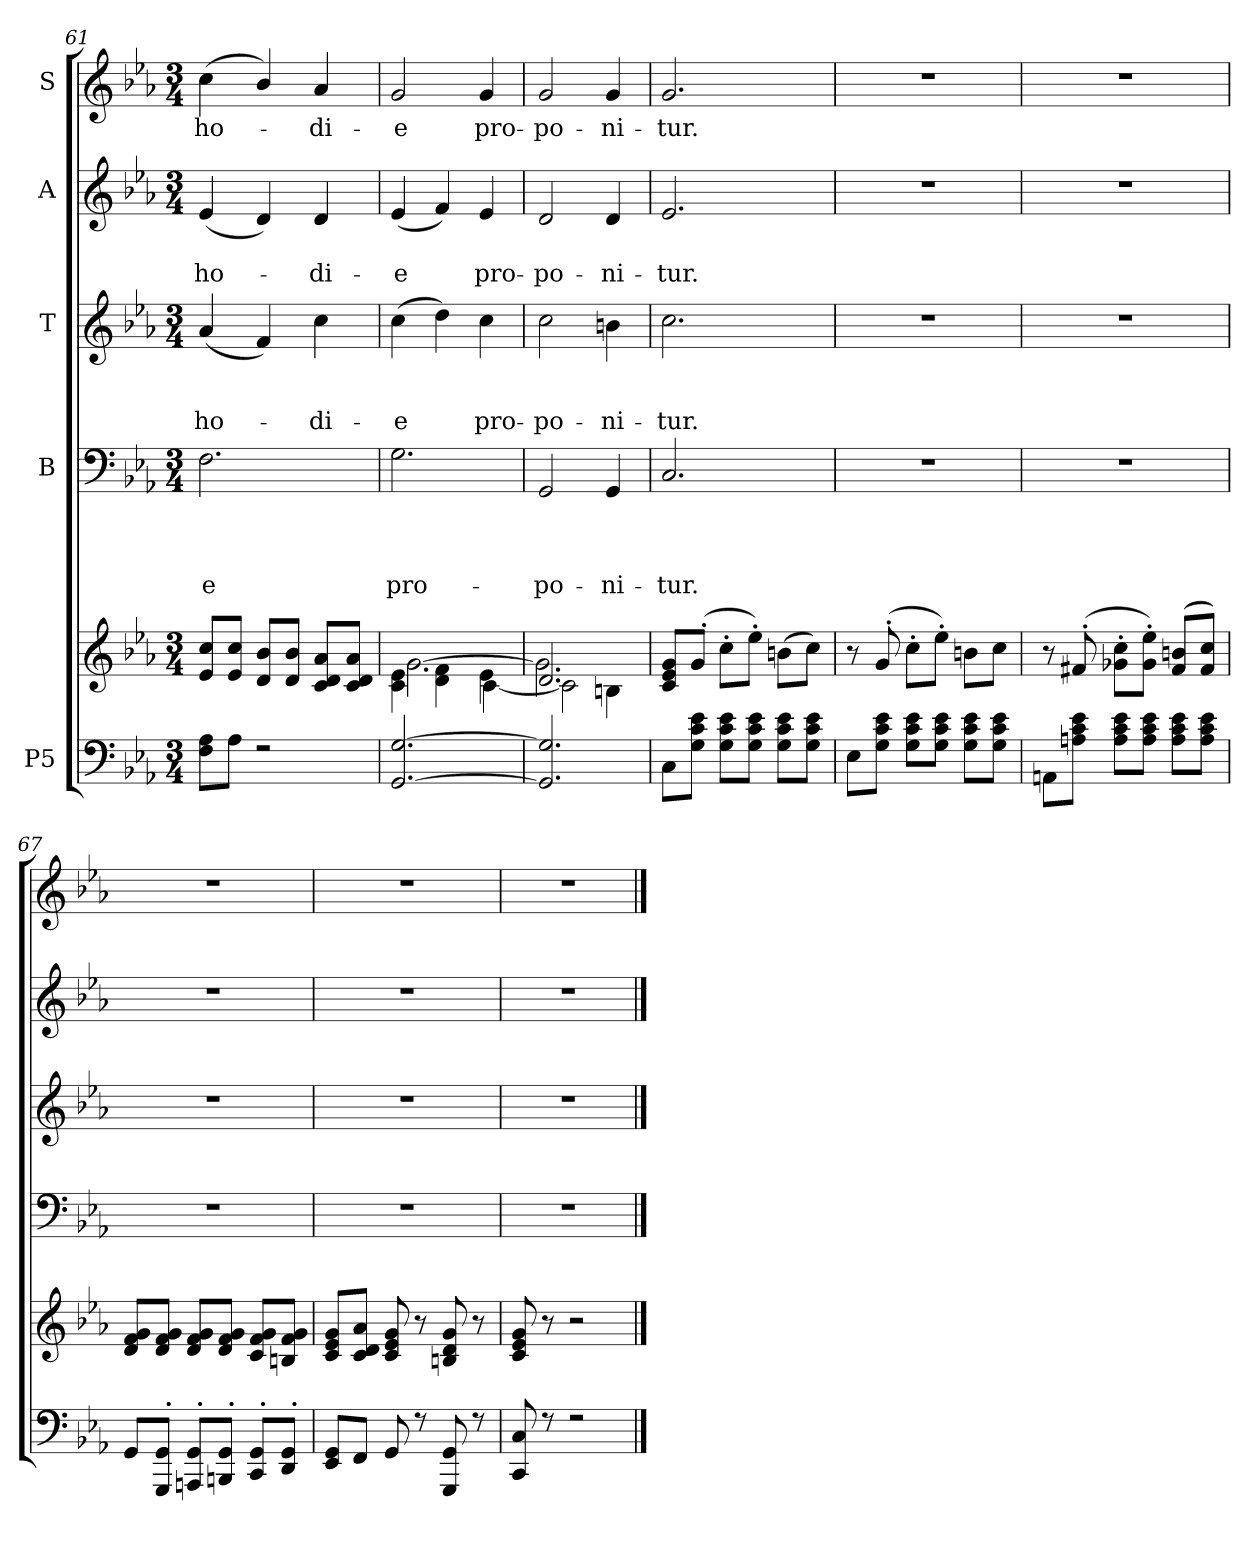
**kern	**kern	**kern	**text	**text	**text	**text	**kern	**text	**text	**text	**kern	**text	**text	**kern	**text
*part5	*part5	*part4	*part4	*part4	*part4	*part4	*part3	*part3	*part3	*part3	*part2	*part2	*part2	*part1	*part1
*staff6	*staff5	*staff4	*staff4	*staff4	*staff4	*staff4	*staff3	*staff3	*staff3	*staff3	*staff2	*staff2	*staff2	*staff1	*staff1
*I"P5	*	*I"B	*	*	*	*	*I"T	*	*	*	*I"A	*	*	*I"S	*
*clefF4	*clefG2	*clefF4	*	*	*	*	*clefG2	*	*	*	*clefG2	*	*	*clefG2	*
*k[b-e-a-]	*k[b-e-a-]	*k[b-e-a-]	*	*	*	*	*k[b-e-a-]	*	*	*	*k[b-e-a-]	*	*	*k[b-e-a-]	*
*E-:	*E-:	*E-:	*	*	*	*	*E-:	*	*	*	*E-:	*	*	*E-:	*
*M3/4	*M3/4	*M3/4	*	*	*	*	*M3/4	*	*	*	*M3/4	*	*	*M3/4	*
=61	=61	=61	=61	=61	=61	=61	=61	=61	=61	=61	=61	=61	=61	=61	=61
*^	*^	*	*	*	*	*	*	*	*	*	*	*	*	*	*
*	*	*	*^	*	*	*	*	*	*	*	*	*	*	*	*	*	*
!	!	!	!	!	!	!	!	!	!LO:LY:b	!	!	!	!LO:LY:b	!	!	!LO:LY:b	!	!LO:LY:b
8F\ 8A-\L	2.ryy	8e-/ 8cc/L	2.ryy	2.ryy	2.F\	.	.	.	-e	(<4a-/	.	.	ho-	(<4e-/	.	ho-	(>4cc\	ho-
8A-\J	.	8e-/ 8cc/J	.	.	.	.	.	.	.	.	.	.	.	.	.	.	.	.
2r	.	8d/ 8b-/L	.	.	.	.	.	.	.	4f/)	.	.	.	4d/)	.	.	4b-/)	.
.	.	8d/ 8b-/J	.	.	.	.	.	.	.	.	.	.	.	.	.	.	.	.
!	!	!	!	!	!	!	!	!	!	!	!	!	!LO:LY:b	!	!	!LO:LY:b	!	!LO:LY:b
.	.	8c/ 8d/ 8a-/L	.	.	.	.	.	.	.	4cc\	.	.	-di-	4d/	.	-di-	4a-/	-di-
.	.	8c/ 8d/ 8a-/J	.	.	.	.	.	.	.	.	.	.	.	.	.	.	.	.
=62	=62	=62	=62	=62	=62	=62	=62	=62	=62	=62	=62	=62	=62	=62	=62	=62	=62	=62
!	!	!	!	!	!	!	!	!	!LO:LY:b	!	!	!	!LO:LY:b	!	!	!LO:LY:b	!	!LO:LY:b
[<2.GG/ [>2.G/	2.ryy	4c\ 4e-\	2ryy	[>2.g\	2.G\	.	.	.	pro-	(>4cc\	.	.	-e	(<4e-/	.	-e	2g/	-e
.	.	4d\ 4f\	.	.	.	.	.	.	.	4dd\)	.	.	.	4f/)	.	.	.	.
!	!	!	!	!	!	!	!	!	!	!	!	!	!LO:LY:b	!	!	!LO:LY:b	!	!LO:LY:b
.	.	4e-\	[>4c\	.	.	.	.	.	.	4cc\	.	.	pro-	4e-/	.	pro-	4g/	pro-
=63	=63	=63	=63	=63	=63	=63	=63	=63	=63	=63	=63	=63	=63	=63	=63	=63	=63	=63
!	!	!	!	!	!	!	!	!	!LO:LY:b	!	!	!	!LO:LY:b	!	!	!LO:LY:b	!	!LO:LY:b
2.GG/] 2.G/]	2.ryy	2.d/	2c\]	2.g\]	2GG/	.	.	.	-po-	2cc\	.	.	-po-	2d/	.	-po-	2g/	-po-
!	!	!	!	!	!	!	!	!	!LO:LY:b	!	!	!	!LO:LY:b	!	!	!LO:LY:b	!	!LO:LY:b
.	.	.	4Bn\	.	4GG/	.	.	.	-ni-	4bn\	.	.	-ni-	4d/	.	-ni-	4g/	-ni-
=64	=64	=64	=64	=64	=64	=64	=64	=64	=64	=64	=64	=64	=64	=64	=64	=64	=64	=64
!	!	!	!	!	!	!	!	!	!LO:LY:b	!	!	!	!LO:LY:b	!	!	!LO:LY:b	!	!LO:LY:b
8C\L	2.ryy	8c/ 8e-/ 8g/L	2.ryy	2.ryy	2.C/	.	.	.	-tur.	2.cc\	.	.	-tur.	2.e-/	.	-tur.	2.g/	-tur.
8G\ 8c\ 8e-\J	.	(<8g'>/J	.	.	.	.	.	.	.	.	.	.	.	.	.	.	.	.
8G\ 8c\ 8e-\L	.	8cc'>\L	.	.	.	.	.	.	.	.	.	.	.	.	.	.	.	.
8G\ 8c\ 8e-\J	.	8ee-'>\J)	.	.	.	.	.	.	.	.	.	.	.	.	.	.	.	.
8G\ 8c\ 8e-\L	.	(>8bn\L	.	.	.	.	.	.	.	.	.	.	.	.	.	.	.	.
8G\ 8c\ 8e-\J	.	8cc\J)	.	.	.	.	.	.	.	.	.	.	.	.	.	.	.	.
!!LO:PB:g=z
=65	=65	=65	=65	=65	=65	=65	=65	=65	=65	=65	=65	=65	=65	=65	=65	=65	=65	=65
!	!	!	!	!	!LO:N:vis=1	!	!	!	!	!LO:N:vis=1	!	!	!	!LO:N:vis=1	!	!	!LO:N:vis=1	!
8E-\L	2.ryy	8r	2.ryy	2.ryy	2.r	.	.	.	.	2.r	.	.	.	2.r	.	.	2.r	.
8G\ 8c\ 8e-\J	.	(<8g'>/	.	.	.	.	.	.	.	.	.	.	.	.	.	.	.	.
8G\ 8c\ 8e-\L	.	8cc'>\L	.	.	.	.	.	.	.	.	.	.	.	.	.	.	.	.
8G\ 8c\ 8e-\J	.	8ee-'>\J)	.	.	.	.	.	.	.	.	.	.	.	.	.	.	.	.
8G\ 8c\ 8e-\L	.	8bn\L	.	.	.	.	.	.	.	.	.	.	.	.	.	.	.	.
8G\ 8c\ 8e-\J	.	8cc\J	.	.	.	.	.	.	.	.	.	.	.	.	.	.	.	.
=66	=66	=66	=66	=66	=66	=66	=66	=66	=66	=66	=66	=66	=66	=66	=66	=66	=66	=66
!	!	!	!	!	!LO:N:vis=1	!	!	!	!	!LO:N:vis=1	!	!	!	!LO:N:vis=1	!	!	!LO:N:vis=1	!
8AAn\L	2.ryy	8r	2.ryy	2.ryy	2.r	.	.	.	.	2.r	.	.	.	2.r	.	.	2.r	.
8An\ 8c\ 8e-\J	.	(<8f#X'>/	.	.	.	.	.	.	.	.	.	.	.	.	.	.	.	.
8A\ 8c\ 8e-\L	.	8g-X\'> 8cc\'>L	.	.	.	.	.	.	.	.	.	.	.	.	.	.	.	.
8A\ 8c\ 8e-\J	.	8g-\'> 8ee-\'>J)	.	.	.	.	.	.	.	.	.	.	.	.	.	.	.	.
8A\ 8c\ 8e-\L	.	(<8f#/ 8bn/L	.	.	.	.	.	.	.	.	.	.	.	.	.	.	.	.
8A\ 8c\ 8e-\J	.	8f#/ 8cc/J)	.	.	.	.	.	.	.	.	.	.	.	.	.	.	.	.
=67	=67	=67	=67	=67	=67	=67	=67	=67	=67	=67	=67	=67	=67	=67	=67	=67	=67	=67
!	!	!	!	!	!LO:N:vis=1	!	!	!	!	!LO:N:vis=1	!	!	!	!LO:N:vis=1	!	!	!LO:N:vis=1	!
8GG/L	2.ryy	8d/ 8f/ 8g/L	2.ryy	2.ryy	2.r	.	.	.	.	2.r	.	.	.	2.r	.	.	2.r	.
8GGG/'> 8GG/'>J	.	8d/ 8f/ 8g/J	.	.	.	.	.	.	.	.	.	.	.	.	.	.	.	.
8AAAn/'> 8GG/'>L	.	8d/ 8f/ 8g/L	.	.	.	.	.	.	.	.	.	.	.	.	.	.	.	.
8BBBn/'> 8GG/'>J	.	8d/ 8f/ 8g/J	.	.	.	.	.	.	.	.	.	.	.	.	.	.	.	.
8CC/'> 8GG/'>L	.	8c/ 8f/ 8g/L	.	.	.	.	.	.	.	.	.	.	.	.	.	.	.	.
8DD/'> 8GG/'>J	.	8Bn/ 8f/ 8g/J	.	.	.	.	.	.	.	.	.	.	.	.	.	.	.	.
=68	=68	=68	=68	=68	=68	=68	=68	=68	=68	=68	=68	=68	=68	=68	=68	=68	=68	=68
!	!	!	!	!	!LO:N:vis=1	!	!	!	!	!LO:N:vis=1	!	!	!	!LO:N:vis=1	!	!	!LO:N:vis=1	!
8EE-/ 8GG/L	2.ryy	8c/ 8e-/ 8g/L	2.ryy	2.ryy	2.r	.	.	.	.	2.r	.	.	.	2.r	.	.	2.r	.
8FF/J	.	8c/ 8d/ 8a-/J	.	.	.	.	.	.	.	.	.	.	.	.	.	.	.	.
8GG/	.	8c/ 8e-/ 8g/	.	.	.	.	.	.	.	.	.	.	.	.	.	.	.	.
8r	.	8r	.	.	.	.	.	.	.	.	.	.	.	.	.	.	.	.
8GGG/ 8GG/	.	8Bn/ 8d/ 8g/	.	.	.	.	.	.	.	.	.	.	.	.	.	.	.	.
8r	.	8r	.	.	.	.	.	.	.	.	.	.	.	.	.	.	.	.
!!LO:LB:g=z
=69	=69	=69	=69	=69	=69	=69	=69	=69	=69	=69	=69	=69	=69	=69	=69	=69	=69	=69
!	!	!	!	!	!LO:N:vis=1	!	!	!	!	!LO:N:vis=1	!	!	!	!LO:N:vis=1	!	!	!LO:N:vis=1	!
8CC/ 8C/	2.ryy	8c/ 8e-/ 8g/	2.ryy	2.ryy	2.r	.	.	.	.	2.r	.	.	.	2.r	.	.	2.r	.
8r	.	8r	.	.	.	.	.	.	.	.	.	.	.	.	.	.	.	.
2r	.	2r	.	.	.	.	.	.	.	.	.	.	.	.	.	.	.	.
*v	*v	*	*	*	*	*	*	*	*	*	*	*	*	*	*	*	*	*
*	*v	*v	*v	*	*	*	*	*	*	*	*	*	*	*	*	*	*
==	==	==	==	==	==	==	==	==	==	==	==	==	==	==	==
*-	*-	*-	*-	*-	*-	*-	*-	*-	*-	*-	*-	*-	*-	*-	*-
